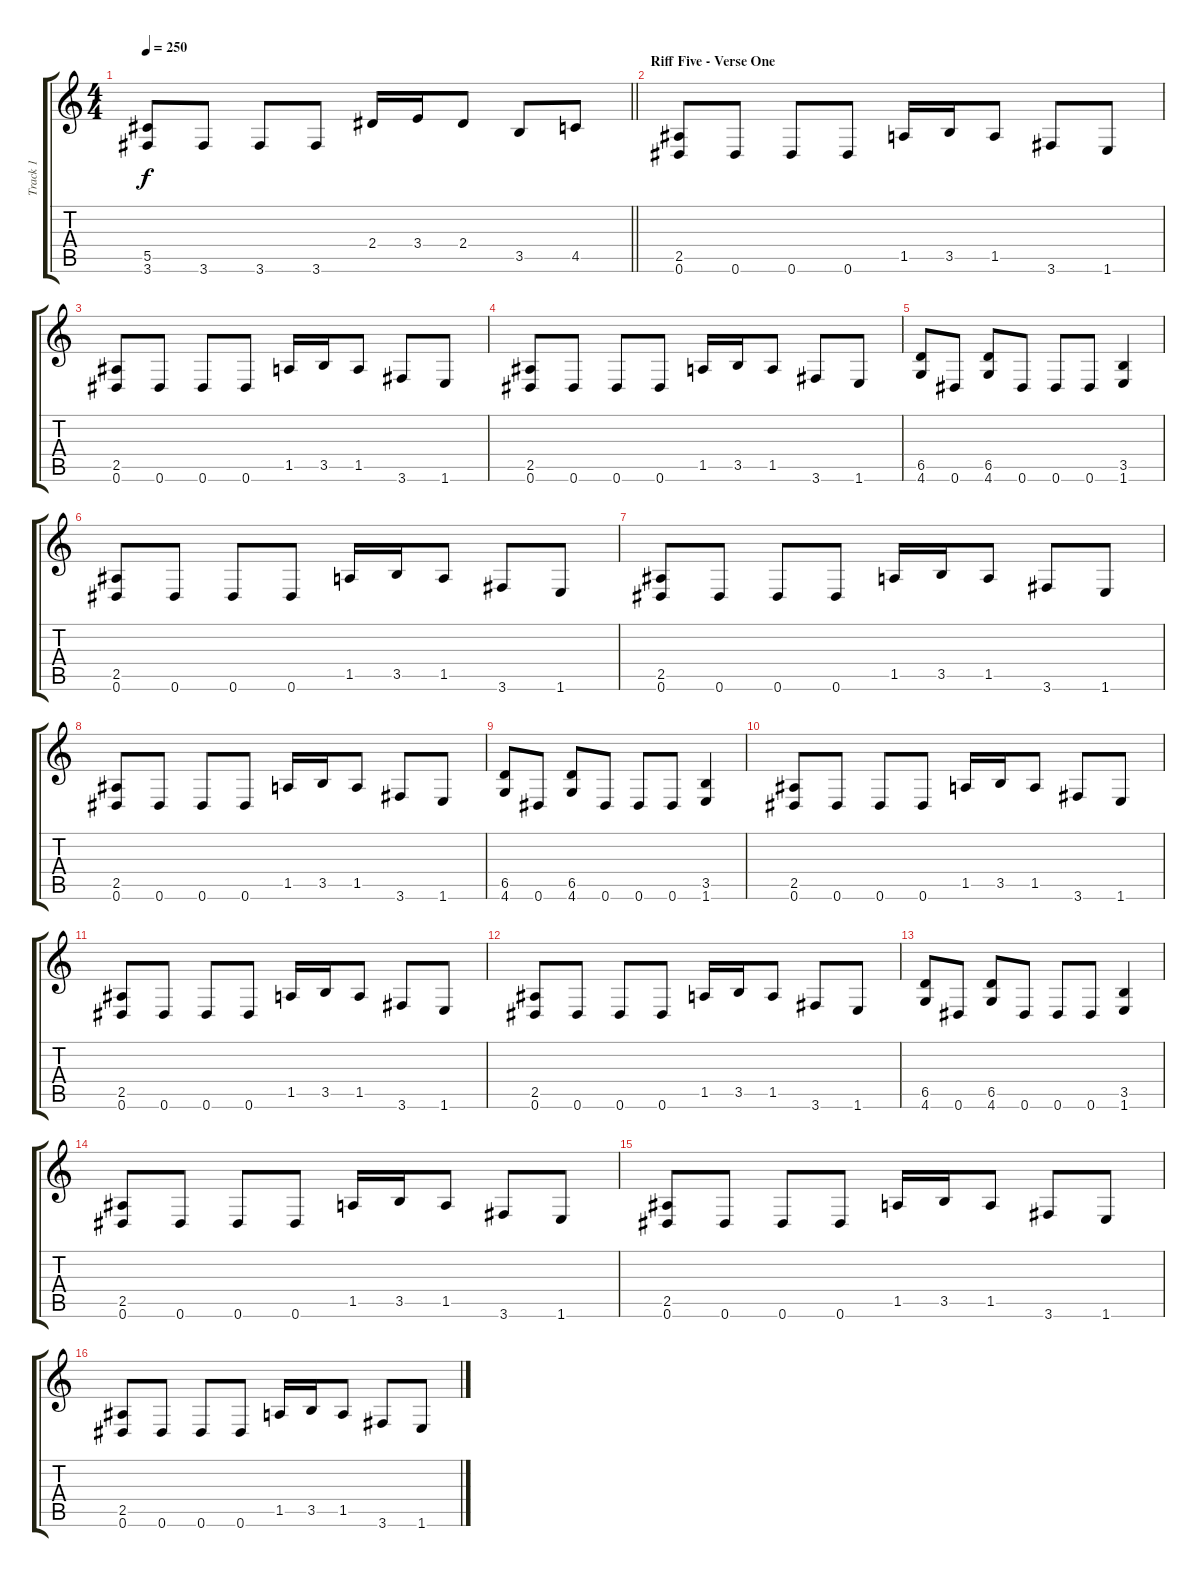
\track ("Track 1" "Track 1") {instrument distortionguitar}
\staff {score tabs}
\tuning (Eb4 Bb3 Gb3 Db3 Ab2 Eb2) {hide}
\ts (4 4)
\tempo 250
\clef g2
\barLineRight lightlight
\ks c
(5.5 3.6).8{dy f} 3.6.8 3.6.8 3.6.8 2.4.16 3.4.16 2.4.8 3.5.8 4.5.8 |
\section ("" "Riff Five - Verse One")
(2.5 0.6).8 0.6.8 0.6.8 0.6.8 1.5.16 3.5.16 1.5.8 3.6.8 1.6.8 |
(2.5 0.6).8 0.6.8 0.6.8 0.6.8 1.5.16 3.5.16 1.5.8 3.6.8 1.6.8 |
(2.5 0.6).8 0.6.8 0.6.8 0.6.8 1.5.16 3.5.16 1.5.8 3.6.8 1.6.8 |
(6.5 4.6).8 0.6.8 (6.5 4.6).8 0.6.8 0.6.8 0.6.8 (3.5 1.6).4 |
(2.5 0.6).8 0.6.8 0.6.8 0.6.8 1.5.16 3.5.16 1.5.8 3.6.8 1.6.8 |
(2.5 0.6).8 0.6.8 0.6.8 0.6.8 1.5.16 3.5.16 1.5.8 3.6.8 1.6.8 |
(2.5 0.6).8 0.6.8 0.6.8 0.6.8 1.5.16 3.5.16 1.5.8 3.6.8 1.6.8 |
(6.5 4.6).8 0.6.8 (6.5 4.6).8 0.6.8 0.6.8 0.6.8 (3.5 1.6).4 |
(2.5 0.6).8 0.6.8 0.6.8 0.6.8 1.5.16 3.5.16 1.5.8 3.6.8 1.6.8 |
(2.5 0.6).8 0.6.8 0.6.8 0.6.8 1.5.16 3.5.16 1.5.8 3.6.8 1.6.8 |
(2.5 0.6).8 0.6.8 0.6.8 0.6.8 1.5.16 3.5.16 1.5.8 3.6.8 1.6.8 |
(6.5 4.6).8 0.6.8 (6.5 4.6).8 0.6.8 0.6.8 0.6.8 (3.5 1.6).4 |
(2.5 0.6).8 0.6.8 0.6.8 0.6.8 1.5.16 3.5.16 1.5.8 3.6.8 1.6.8 |
(2.5 0.6).8 0.6.8 0.6.8 0.6.8 1.5.16 3.5.16 1.5.8 3.6.8 1.6.8 |
(2.5 0.6).8 0.6.8 0.6.8 0.6.8 1.5.16 3.5.16 1.5.8 3.6.8 1.6.8
